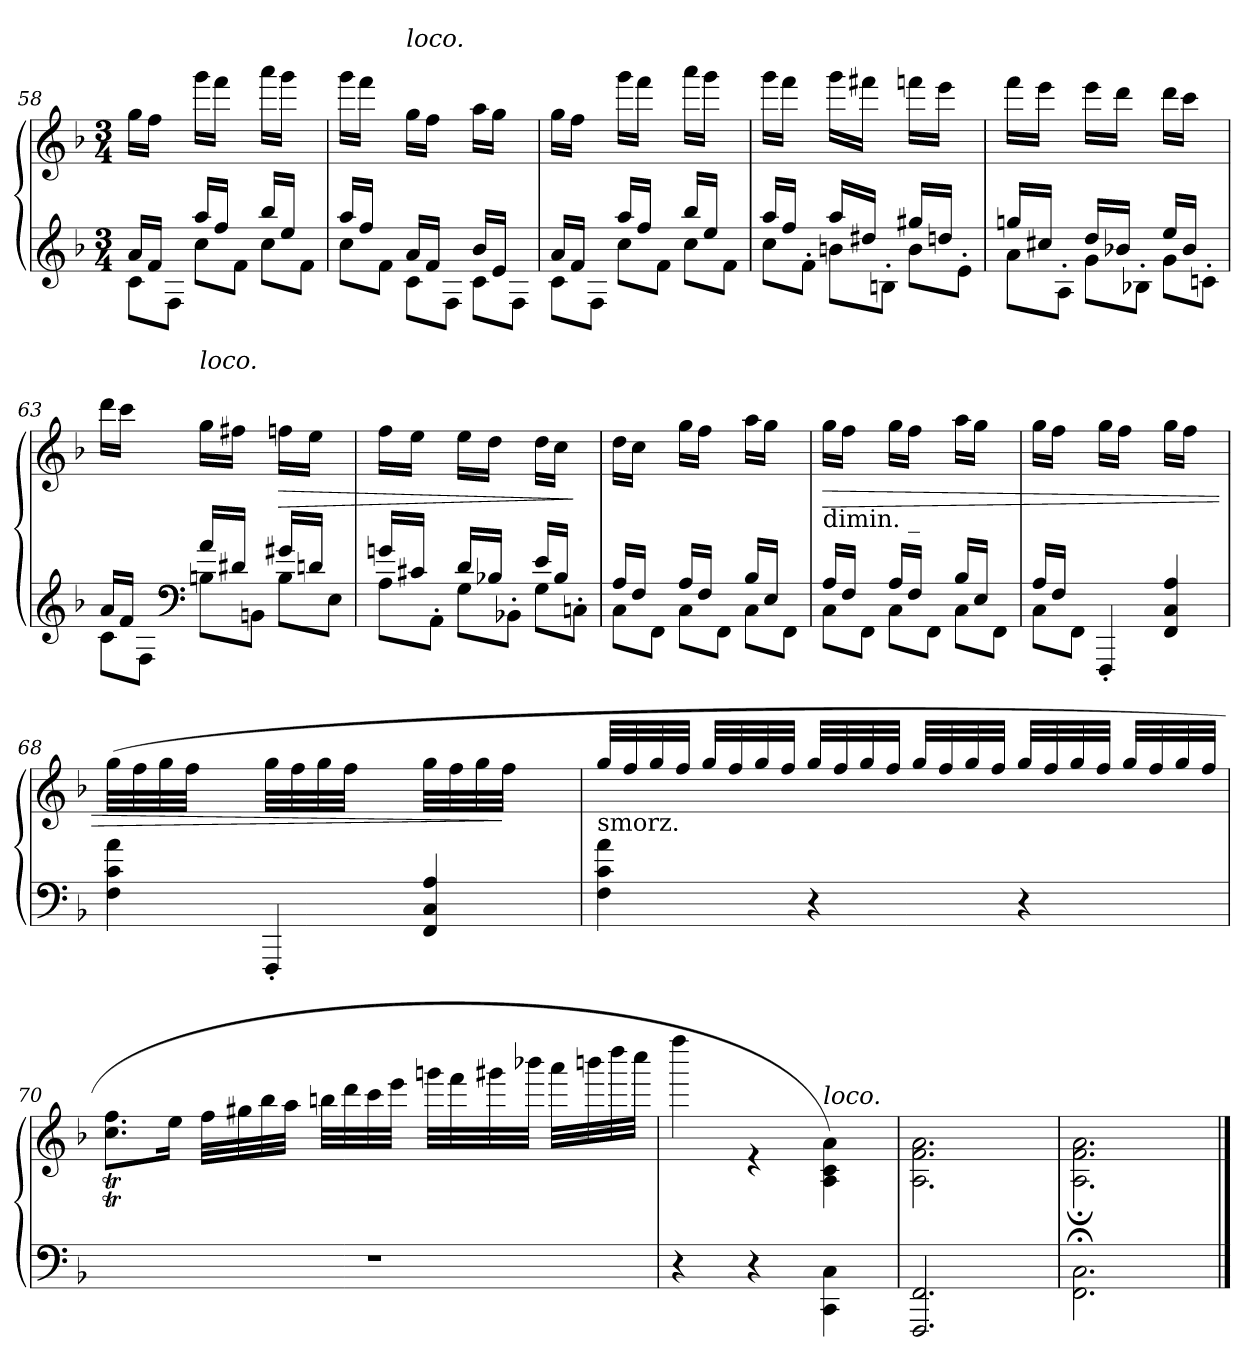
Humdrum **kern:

**kern	**kern	**dynam
*part1	*part1	*part1
*staff2	*staff1	*staff1/2
*clefG2	*clefG2	*
*k[b-]	*k[b-]	*
*M3/4	*M3/4	*
=58	=58	=58
*^	*^	*
16a/LL	8c\L	2.ryy	16gg\LL	.
16f/JJ	.	.	16ff\JJ	.
8raayy	8F\J	.	8rbbbyy	.
16aa/LL	8cc\L	.	16ggg\LL	.
16ff/JJ	.	.	16fff\JJ	.
8raayy	8f\J	.	8ryy	.
16bb-/LL	8cc\L	.	16aaa\LL	.
16ee/JJ	.	.	16ggg\JJ	.
8raayy	8f\J	.	8raaaayy	.
=59	=59	=59	=59	=59
16aa/LL	8cc\L	2.ryy	16ggg\LL	.
16ff/JJ	.	.	16fff\JJ	.
8raayy	8f\J	.	8ryy	.
!	!	!	!LO:TX:a:i:t=loco.	!
16a/LL	8c\L	.	16gg\LL	.
16f/JJ	.	.	16ff\JJ	.
8rcccyy	8F\J	.	8rbbbyy	.
16b-/LL	8c\L	.	16aa\LL	.
16e/JJ	.	.	16gg\JJ	.
8raayy	8F\J	.	8rbbbyy	.
=60	=60	=60	=60	=60
16a/LL	8c\L	2.ryy	16gg\LL	.
16f/JJ	.	.	16ff\JJ	.
8rcccyy	8F\J	.	8rbbbyy	.
16aa/LL	8cc\L	.	16ggg\LL	.
16ff/JJ	.	.	16fff\JJ	.
8rcccyy	8f\J	.	8rffffyy	.
16bb-/LL	8cc\L	.	16aaa\LL	.
16ee/JJ	.	.	16ggg\JJ	.
8rcccyy	8f\J	.	8raaaayy	.
!!LO:LB:g=z	!!
=61	=61	=61	=61	=61
16aa/LL	8cc\L	2.ryy	16ggg\LL	.
16ff/JJ	.	.	16fff\JJ	.
8rcccyy	8f'\J	.	8raaaayy	.
16aa/LL	8bn\L	.	16ggg\LL	.
16dd#X/JJ	.	.	16fff#X\JJ	.
8rcccyy	8Bn'\J	.	8raaaayy	.
16gg#X/LL	8b\L	.	16fffn\LL	.
16ddn/JJ	.	.	16eee\JJ	.
8reeeyy	8e'\J	.	8raaaayy	.
=62	=62	=62	=62	=62
16ggn/LL	8a\L	2.ryy	16fff\LL	.
16cc#X/JJ	.	.	16eee\JJ	.
8rcccyy	8A'\J	.	8raaaayy	.
16dd/LL	8g\L	.	16eee\LL	.
16b-X/JJ	.	.	16ddd\JJ	.
8raayy	8B-X'\J	.	8raaaayy	.
16ee/LL	8g\L	.	16ddd\LL	.
16b-/JJ	.	.	16ccc\JJ	.
8rffyy	8cn'\J	.	8raaaayy	.
=63	=63	=63	=63	=63
16a/LL	8c\L	2.ryy	16ddd\LL	.
16f/JJ	.	.	16ccc\JJ	.
8raayy	8F\J	.	8rddddyy	.
*clefF4	*	*	*	*
!	!	!	!LO:TX:a:i:t=loco.	!
16a/LL	8Bn\L	.	16gg\LL	.
16d#X/JJ	.	.	16ff#X\JJ	.
8reyy	8BBn\J	.	8rgggyy	.
!	!	!	!	!LO:HP:b
16g#X/LL	8B\L	.	16ffn\LL	>
16dn/JJ	.	.	16ee\JJ	.
8rcyy	8E\J	.	8rgggyy	.
!!LO:LB:g=z	!!
=64	=64	=64	=64	=64
16gn/LL	8A\L	2.ryy	16ff\LL	.
16c#X/JJ	.	.	16ee\JJ	.
8reyy	8AA'\J	.	8rgggyy	.
16d/LL	8G\L	.	16ee\LL	.
16B-X/JJ	.	.	16dd\JJ	.
8rgyy	8BB-X'\J	.	8rgggyy	.
16e/LL	8G\L	.	16dd\LL	.
16B-/JJ	.	.	16cc\JJ	.
8rgyy	8Cn'\J	.	8reeeyy	]
=65	=65	=65	=65	=65
16A/LL	8C\L	2.ryy	16dd\LL	.
16F/JJ	.	.	16cc\JJ	.
8rcyy	8FF\J	.	8rbbbyy	.
16A/LL	8C\L	.	16gg\LL	.
16F/JJ	.	.	16ff\JJ	.
8rcyy	8FF\J	.	8rddddyy	.
16B-/LL	8C\L	.	16aa\LL	.
16E/JJ	.	.	16gg\JJ	.
8rAyy	8FF\J	.	8rgggyy	.
=66	=66	=66	=66	=66
!	!	!LO:TX:b:t=dimin. _	!	!
!	!	!	!	!LO:HP:b
16A/LL	8C\L	2.ryy	16gg\LL	>
16F/JJ	.	.	16ff\JJ	.
8rAyy	8FF\J	.	8rbbbyy	.
16A/LL	8C\L	.	16gg\LL	.
16F/JJ	.	.	16ff\JJ	.
8rAyy	8FF\J	.	8rffffyy	.
16B-/LL	8C\L	.	16aa\LL	.
16E/JJ	.	.	16gg\JJ	.
8rcyy	8FF\J	.	8rbbbyy	.
=67	=67	=67	=67	=67
16A/LL	8C\L	2.ryy	16gg\LL	.
16F/JJ	.	.	16ff\JJ	.
8rcyy	8FF\J	.	8rddddyy	.
4FFF'/	2rgyy	.	16gg\LL	.
.	.	.	16ff\JJ	.
.	.	.	8rbbbyy	.
4FF/ 4C/ 4A/	.	.	16gg\LL	.
.	.	.	16ff\JJ	.
.	.	.	8rddddyy	.
*v	*v	*	*	*
!!LO:LB:g=z	!!
=68	=68	=68	=68
4F\ 4c\ 4a\	2.ryy	(>32gg\LLL	.
.	.	32ff\	.
.	.	32gg\	.
.	.	32ff\JJJ	.
.	.	8rddddyy	.
4FFF'/	.	32gg\LLL	.
.	.	32ff\	.
.	.	32gg\	.
.	.	32ff\JJJ	.
.	.	8rffffyy	.
4FF/ 4C/ 4A/	.	32gg\LLL	.
.	.	32ff\	.
.	.	32gg\	.
.	.	32ff\JJJ	]
.	.	8rffffyy	.
=69	=69	=69	=69
!	!LO:TX:b:t=smorz.	!	!
4F\ 4c\ 4a\	2.ryy	32gg/LLL	.
.	.	32ff/	.
.	.	32gg/	.
.	.	32ff/JJJ	.
.	.	32gg/LLL	.
.	.	32ff/	.
.	.	32gg/	.
.	.	32ff/JJJ	.
4r	.	32gg/LLL	.
.	.	32ff/	.
.	.	32gg/	.
.	.	32ff/JJJ	.
.	.	32gg/LLL	.
.	.	32ff/	.
.	.	32gg/	.
.	.	32ff/JJJ	.
4r	.	32gg/LLL	.
.	.	32ff/	.
.	.	32gg/	.
.	.	32ff/JJJ	.
.	.	32gg/LLL	.
.	.	32ff/	.
.	.	32gg/	.
.	.	32ff/JJJ	.
!!LO:PB:g=z	!!
=70	=70	=70	=70
2.rF	2.ryy	8.cc\T 8.ff\TL	.
.	.	16ee\Jk	.
.	.	32ff\LLL	.
.	.	32gg#X\	.
.	.	32bb-\	.
.	.	32aa\JJJ	.
.	.	32bbn\LLL	.
.	.	32ddd\	.
.	.	32ccc\	.
.	.	32eee\JJJ	.
.	.	32gggn\LLL	.
.	.	32fff\	.
.	.	32ggg#X\	.
.	.	32bbb-X\JJJ	.
.	.	32aaa\LLL	.
.	.	32bbbn\	.
.	.	32dddd\	.
.	.	32cccc\JJJ	.
=71	=71	=71	=71
4r	2.ryy	4ffff\	.
4r	.	4r	.
!	!	!LO:TX:a:i:t=loco.	!
4CC\ 4C\	.	4A\ 4c\ 4a\)	.
=72	=72	=72	=72
2.FFF/ 2.FF/	2.ryy	2.A\ 2.f\ 2.a\	.
=73	=73	=73	=73
2.FF\;< 2.C\;<	2.ryy	2.A\; 2.f\; 2.a\;	.
*	*v	*v	*
==	==	==
*-	*-	*-
